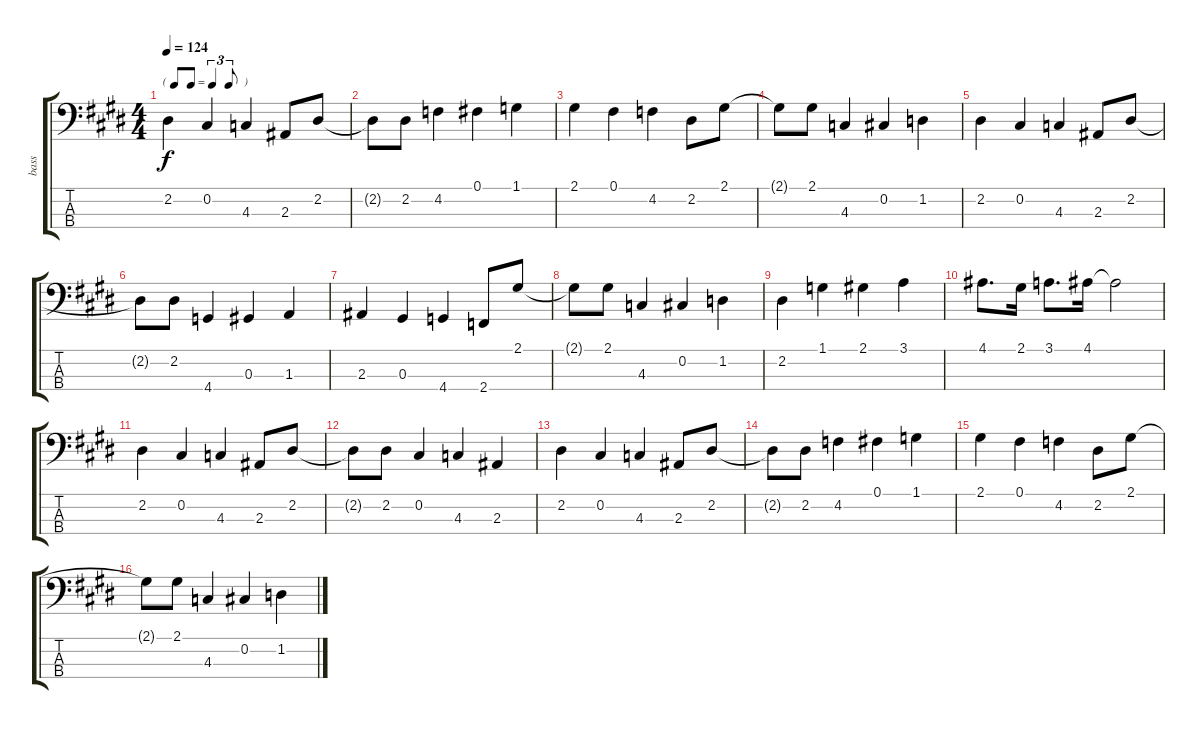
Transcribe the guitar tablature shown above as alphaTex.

\track ("bass" "bass") {instrument electricbassfinger}
\staff {score tabs}
\tuning (Gb2 Db2 Ab1 Eb1) {hide}
\ts (4 4)
\tf triplet8th
\tempo 124
\clef f4
\ks c#minor
2.2.4{dy f} 0.2.4 4.3.4 2.3.8 2.2.8 |
2.2{t}.8 2.2.8 4.2.4 0.1.4 1.1.4 |
\ks e
2.1.4 0.1.4 4.2.4 2.2.8 2.1.8 |
\ks c#minor
2.1{t}.8 2.1.8 4.3.4 0.2.4 1.2.4 |
2.2.4 0.2.4 4.3.4 2.3.8 2.2.8 |
\ks e
2.2{t}.8 2.2.8 4.4.4 0.3.4 1.3.4 |
\ks c#minor
2.3.4 0.3.4 4.4.4 2.4.8 2.1.8 |
2.1{t}.8 2.1.8 4.3.4 0.2.4 1.2.4 |
\ks e
2.2.4 1.1.4 2.1.4 3.1.4 |
\ks c#minor
4.1.8{d} 2.1.16 3.1.8{d} 4.1.16 4.1{t}.2 |
2.2.4 0.2.4 4.3.4 2.3.8 2.2.8 |
\ks e
2.2{t}.8 2.2.8 0.2.4 4.3.4 2.3.4 |
\ks c#minor
2.2.4 0.2.4 4.3.4 2.3.8 2.2.8 |
2.2{t}.8 2.2.8 4.2.4 0.1.4 1.1.4 |
\ks e
2.1.4 0.1.4 4.2.4 2.2.8 2.1.8 |
\ks c#minor
2.1{t}.8 2.1.8 4.3.4 0.2.4 1.2.4
